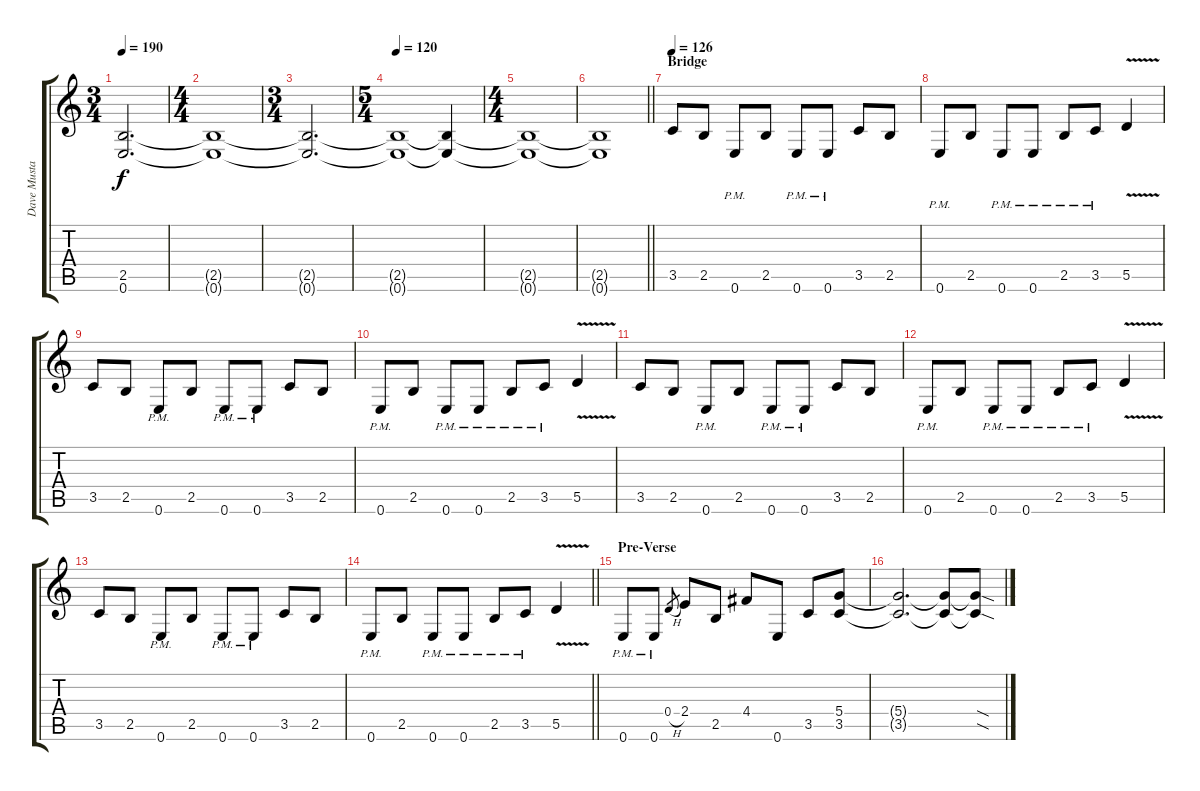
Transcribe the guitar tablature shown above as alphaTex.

\track ("Dave Mustaine" "Dave Musta") {instrument distortionguitar}
\staff {score tabs}
\tuning (E4 B3 G3 D3 A2 E2) {hide}
\ts (3 4)
\tempo 190
\clef g2
\ks c
(2.5{t} 0.6{t}).2{d dy f} |
\ts (4 4)
(2.5{t} 0.6{t}).1 |
\ts (3 4)
(2.5{t} 0.6{t}).2{d} |
\ts (5 4)
\tempo 120
(2.5{t} 0.6{t}).1 (2.5{t} 0.6{t}).4 |
\ts (4 4)
(2.5{t} 0.6{t}).1 |
\barLineRight lightlight
(2.5{t} 0.6{t}).1 |
\section ("" "Bridge")
\tempo 126
3.5.8 2.5.8 0.6{pm}.8 2.5.8 0.6{pm}.8 0.6{pm}.8 3.5.8 2.5.8 |
0.6{pm}.8 2.5.8 0.6{pm}.8 0.6{pm}.8 2.5{pm}.8 3.5{pm}.8 5.5{v}.4 |
3.5.8 2.5.8 0.6{pm}.8 2.5.8 0.6{pm}.8 0.6{pm}.8 3.5.8 2.5.8 |
0.6{pm}.8 2.5.8 0.6{pm}.8 0.6{pm}.8 2.5{pm}.8 3.5{pm}.8 5.5{v}.4 |
3.5.8 2.5.8 0.6{pm}.8 2.5.8 0.6{pm}.8 0.6{pm}.8 3.5.8 2.5.8 |
0.6{pm}.8 2.5.8 0.6{pm}.8 0.6{pm}.8 2.5{pm}.8 3.5{pm}.8 5.5{v}.4 |
3.5.8 2.5.8 0.6{pm}.8 2.5.8 0.6{pm}.8 0.6{pm}.8 3.5.8 2.5.8 |
\barLineRight lightlight
0.6{pm}.8 2.5.8 0.6{pm}.8 0.6{pm}.8 2.5{pm}.8 3.5{pm}.8 5.5{v}.4 |
\section ("" "Pre-Verse")
0.6{pm}.8 0.6{pm}.8 0.4{h}.8{gr} 2.4.8 2.5.8 4.4.8 0.6.8 3.5.8 (5.4 3.5).8 |
(5.4{t} 3.5{t}).2{d} (5.4{t} 3.5{t}).8 (5.4{sod t} 3.5{sod t}).8
